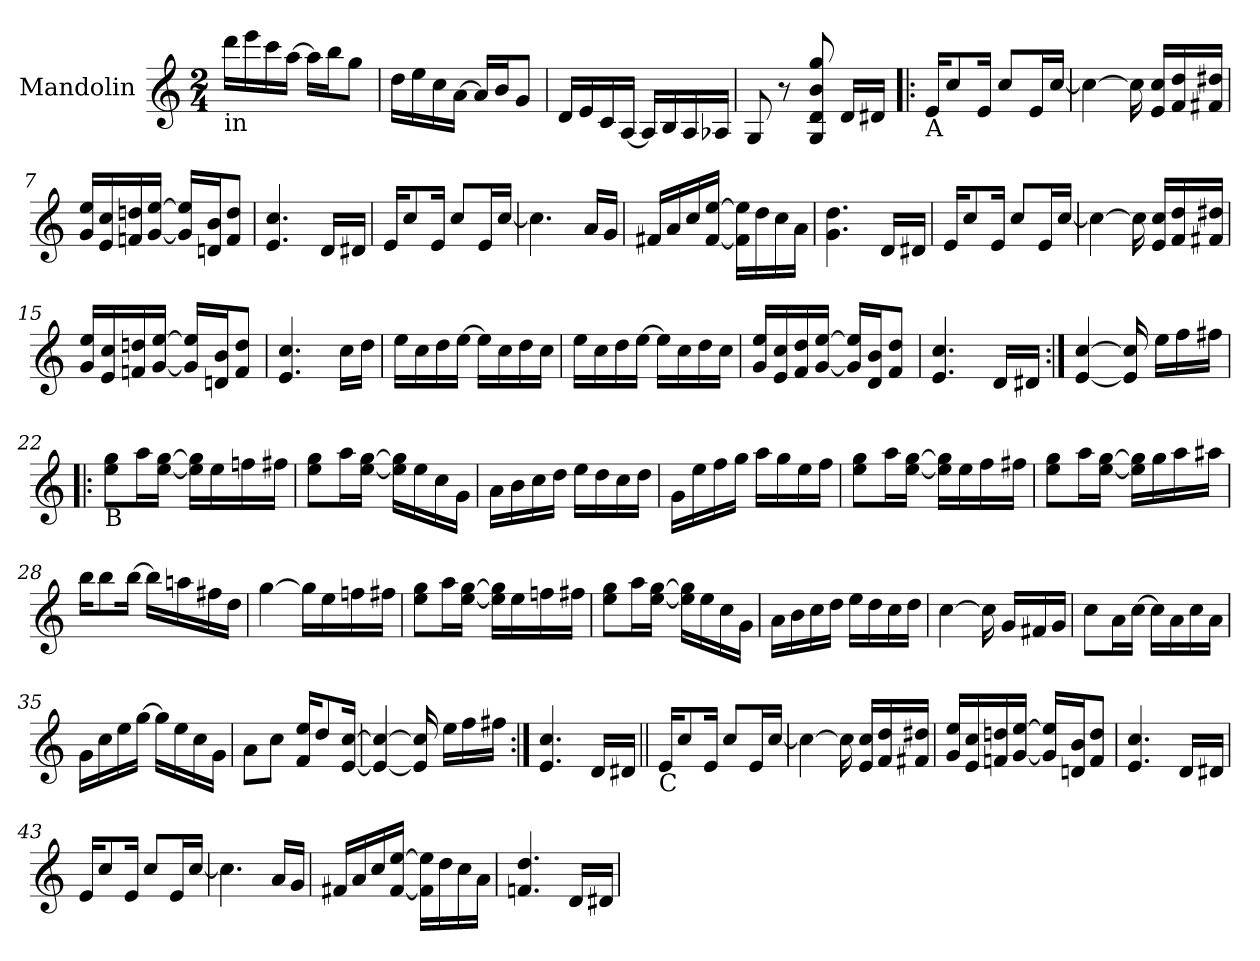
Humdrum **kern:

**kern
*part1
*staff1
*I"Mandolin
*I'Mand.
!!LO:PB:g=z
*clefG2
*k[]
*C:
*M2/4
*MM70
=1
!LO:TX:b:t=in
16dddi\LL
16eeei\
16ccci\
[>16aai\JJ
16aai\LL]
16bbi\J
8ggi\J
=2
16ddi\LL
16eei\
16cci\
[>16ai\JJ
16ai/LL]
16bi/J
8gi/J
=3
16di/LL
16ei/
16ci/
[<16Ai/JJ
16Ai/LL]
16Bi/
16Ai/
16A-Xi/JJ
=4
8Gi/
8r
8Gi/ 8di 8bi 8ggi
16di/LL
16d#Xi/JJ
!!LO:LB:g=z
=5!|:
!LO:TX:b:t=A
16ei/KL
8cci/
16ei/Jk
8cci/L
16ei/L
[<16cci/JJ
=6
4cci\_<
16cci\]
16ei/ 16cciLL
16fi/ 16ddi
16f#Xi/ 16dd#XiJJ
=7
16gi/ 16eeiLL
16ei/ 16cci
16fni/ 16ddni
[<16gi/ [>16eeiJJ
16gi/] 16eei]LL
16dni/ 16biJ
8fi/ 8ddiJ
=8
4.ei/ 4.cci
16di/LL
16d#Xi/JJ
=9
16ei/KL
8cci/
16ei/Jk
8cci/L
16ei/L
[<16cci/JJ
=10
4.cci\]
16ai/LL
16gi/JJ
!!LO:LB:g=z
=11
16f#Xi/LL
16ai/
16cci/
[<16f#i/ [>16eeiJJ
16f#i\] 16eei]LL
16ddi\
16cci\
16ai\JJ
=12
4.gi\ 4.ddi
16di/LL
16d#Xi/JJ
=13
16ei/KL
8cci/
16ei/Jk
8cci/L
16ei/L
[<16cci/JJ
=14
4cci\_<
16cci\]
16ei/ 16cciLL
16fi/ 16ddi
16f#Xi/ 16dd#XiJJ
=15
16gi/ 16eeiLL
16ei/ 16cci
16fni/ 16ddni
[<16gi/ [>16eeiJJ
16gi/] 16eei]LL
16dni/ 16biJ
8fi/ 8ddiJ
=16
4.ei/ 4.cci
16cci\LL
16ddi\JJ
!!LO:LB:g=z
=17
16eei\LL
16cci\
16ddi\
[>16eei\JJ
16eei\LL]
16cci\
16ddi\
16cci\JJ
=18
16eei\LL
16cci\
16ddi\
[>16eei\JJ
16eei\LL]
16cci\
16ddi\
16cci\JJ
=19
16gi/ 16eeiLL
16ei/ 16cci
16fi/ 16ddi
[<16gi/ [>16eeiJJ
16gi/] 16eei]LL
16di/ 16biJ
8fi/ 8ddiJ
=20
4.ei/ 4.cci
16di/LL
16d#Xi/JJ
=21:|!
[<4ei/ [>4cci
16ei/] 16cci]
16eei\LL
16ffi\
16ff#Xi\JJ
!!LO:LB:g=z
=22!|:
!LO:TX:b:t=B
8eei\ 8ggiL
16aai\L
[<16eei\ [>16ggiJJ
16eei\] 16ggi]LL
16eei\
16ffni\
16ff#Xi\JJ
=23
8eei\ 8ggiL
16aai\L
[<16eei\ [>16ggiJJ
16eei\] 16ggi]LL
16eei\
16cci\
16gi\JJ
=24
16ai\LL
16bi\
16cci\
16ddi\JJ
16eei\LL
16ddi\
16cci\
16ddi\JJ
=25
16gi\LL
16eei\
16ffi\
16ggi\JJ
16aai\LL
16ggi\
16eei\
16ffi\JJ
=26
8eei\ 8ggiL
16aai\L
[<16eei\ [>16ggiJJ
16eei\] 16ggi]LL
16eei\
16ffi\
16ff#Xi\JJ
!!LO:LB:g=z
=27
8eei\ 8ggiL
16aai\L
[<16eei\ [>16ggiJJ
16eei\] 16ggi]LL
16ggi\
16aai\
16aa#Xi\JJ
=28
16bbi\KL
8bbi\
[>16bbi\Jk
16bbi\LL]
16aani\
16ff#Xi\
16ddi\JJ
=29
[>4ggi\
16ggi\LL]
16eei\
16ffni\
16ff#Xi\JJ
=30
8eei\ 8ggiL
16aai\L
[<16eei\ [>16ggiJJ
16eei\] 16ggi]LL
16eei\
16ffni\
16ff#Xi\JJ
=31
8eei\ 8ggiL
16aai\L
[<16eei\ [>16ggiJJ
16eei\] 16ggi]LL
16eei\
16cci\
16gi\JJ
!!LO:LB:g=z
=32
16ai\LL
16bi\
16cci\
16ddi\JJ
16eei\LL
16ddi\
16cci\
16ddi\JJ
=33
[>4cci\
16cci\]
16gi/LL
16f#Xi/
16gi/JJ
=34
8cci\L
16ai\L
[>16cci\JJ
16cci\LL]
16ai\
16cci\
16ai\JJ
=35
16gi\LL
16cci\
16eei\
[>16ggi\JJ
16ggi\LL]
16eei\
16cci\
16gi\JJ
!!LO:LB:g=z
=36
8ai\L
8cci\J
16fi/ 16eeiKL
8ddi/
[<16ei/ [>16cciJk
=37
4ei/_< 4cci_>
16ei/] 16cci]
16eei\LL
16ffi\
16ff#Xi\JJ
=38:|!
4.ei/ 4.cci
16di/LL
16d#Xi/JJ
!!LO:LB:g=z
=39||
!LO:TX:b:t=C
16ei/KL
8cci/
16ei/Jk
8cci/L
16ei/L
[<16cci/JJ
=40
4cci\_<
16cci\]
16ei/ 16cciLL
16fi/ 16ddi
16f#Xi/ 16dd#XiJJ
=41
16gi/ 16eeiLL
16ei/ 16cci
16fni/ 16ddni
[<16gi/ [>16eeiJJ
16gi/] 16eei]LL
16dni/ 16biJ
8fi/ 8ddiJ
=42
4.ei/ 4.cci
16di/LL
16d#Xi/JJ
=43
16ei/KL
8cci/
16ei/Jk
8cci/L
16ei/L
[<16cci/JJ
=44
4.cci\]
16ai/LL
16gi/JJ
!!LO:LB:g=z
=45
16f#Xi/LL
16ai/
16cci/
[<16f#i/ [>16eeiJJ
16f#i\] 16eei]LL
16ddi\
16cci\
16ai\JJ
=46
4.fni/ 4.ddi
16di/LL
16d#Xi/JJ
=
*-
